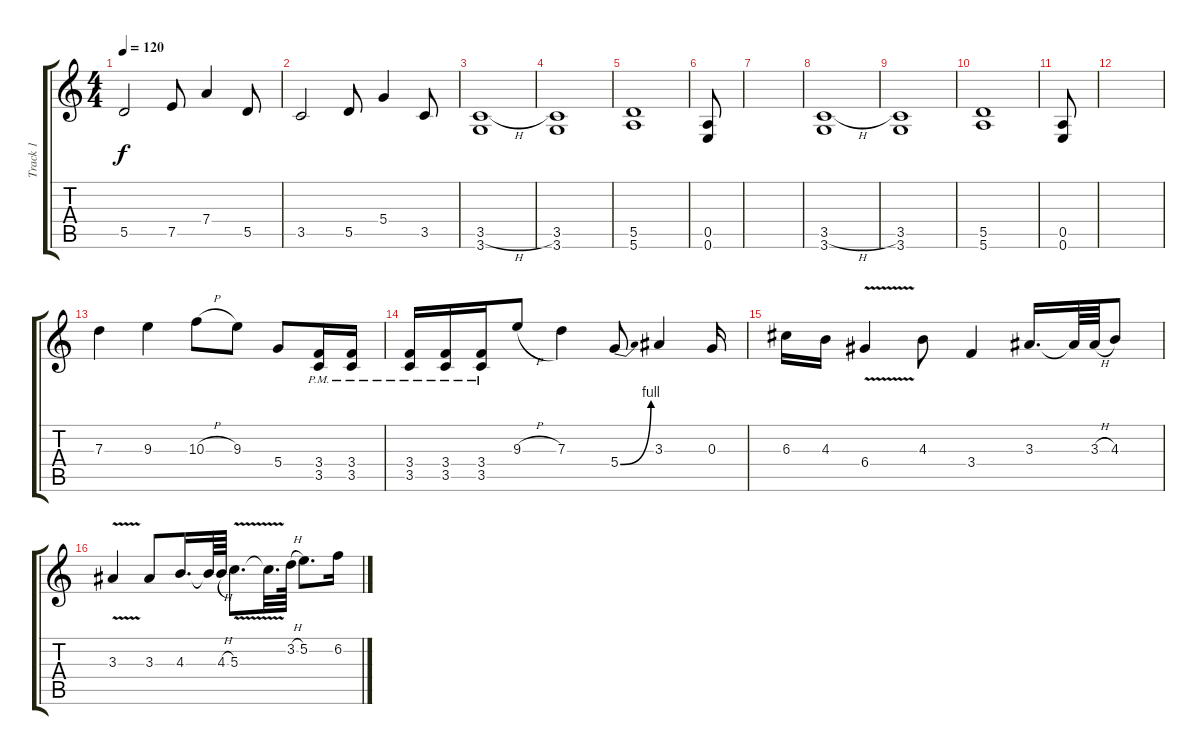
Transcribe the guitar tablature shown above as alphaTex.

\track ("Track 1" "Track 1") {instrument overdrivenguitar}
\staff {score tabs}
\tuning (E4 B3 G3 D3 A2 E2) {hide}
\ts (4 4)
\tempo 120
\clef g2
\ks aminor
5.5.2{dy f} 7.5.8 7.4.4 5.5.8 |
3.5.2 5.5.8 5.4.4 3.5.8 |
(3.5{h} 3.6).1 |
(3.5 3.6).1 |
(5.5 5.6).1 |
(0.5 0.6).8 |
|
(3.5{h} 3.6).1 |
(3.5 3.6).1 |
(5.5 5.6).1 |
(0.5 0.6).8 |
\ks c
|
\ks aminor
7.3.4 9.3.4 10.3{h}.8 9.3.8 5.4.8 (3.4{pm} 3.5).16 (3.4{pm} 3.5).16 |
(3.4{pm} 3.5).16 (3.4{pm} 3.5).16 (3.4{pm} 3.5).16 9.3{h}.8 7.3.4 5.4{be (bend 0 0 60 4)}.8 3.3.4 0.3.16 |
\ks c
6.3.16 4.3.16 6.4{v}.4 4.3.8 3.4.4 3.3.16{d} 3.3{t}.64 3.3{h}.64 4.3.8 |
\ks aminor
3.3{v}.4 3.3.8 4.3.16{d} 4.3{t}.64 4.3{h}.64 5.3{v}.8{d} 5.3{t}.32{d} 3.2{h}.64 5.2.8{d} 6.2.16
